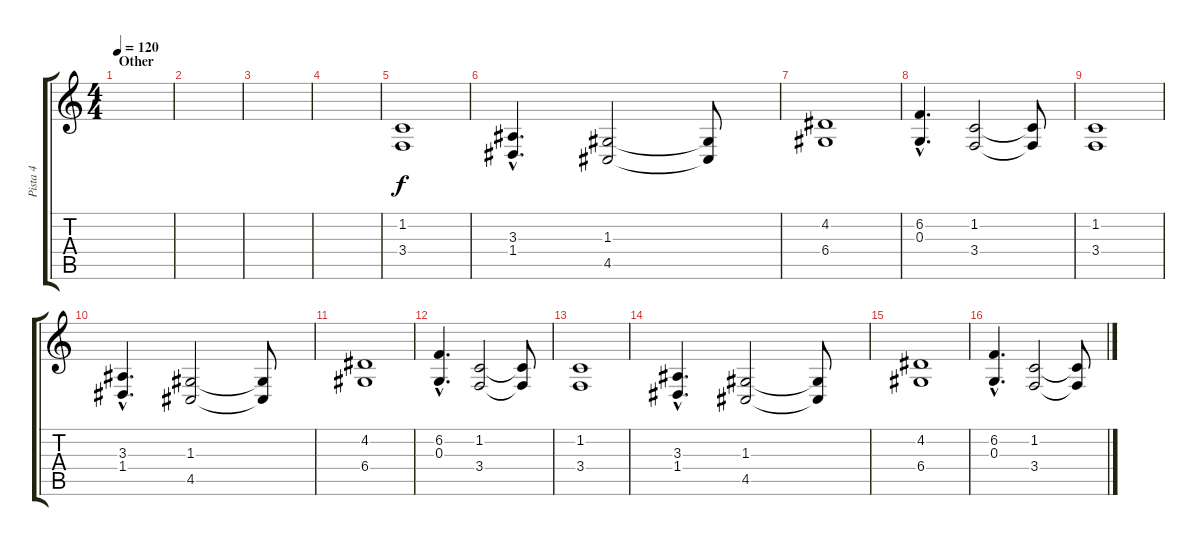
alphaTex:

\track ("Pista 4" "Pista 4") {instrument tremolostrings}
\staff {score tabs}
\tuning (E4 B3 G3 D3 A2 E2) {hide}
\ts (4 4)
\section ("" "Other")
\tempo 120
\clef g2
\ks c
|
|
|
|
(1.2 3.4).1 |
(3.3{hac} 1.4{hac}).4{d} (1.3 4.5).2 (1.3{t} 4.5{t}).8 |
(4.2 6.4).1 |
(6.2{hac} 0.3{hac}).4{d} (1.2 3.4).2 (1.2{t} 3.4{t}).8 |
(1.2 3.4).1 |
(3.3{hac} 1.4{hac}).4{d} (1.3 4.5).2 (1.3{t} 4.5{t}).8 |
(4.2 6.4).1 |
(6.2{hac} 0.3{hac}).4{d} (1.2 3.4).2 (1.2{t} 3.4{t}).8 |
(1.2 3.4).1 |
(3.3{hac} 1.4{hac}).4{d} (1.3 4.5).2 (1.3{t} 4.5{t}).8 |
(4.2 6.4).1 |
(6.2{hac} 0.3{hac}).4{d} (1.2 3.4).2 (1.2{t} 3.4{t}).8
